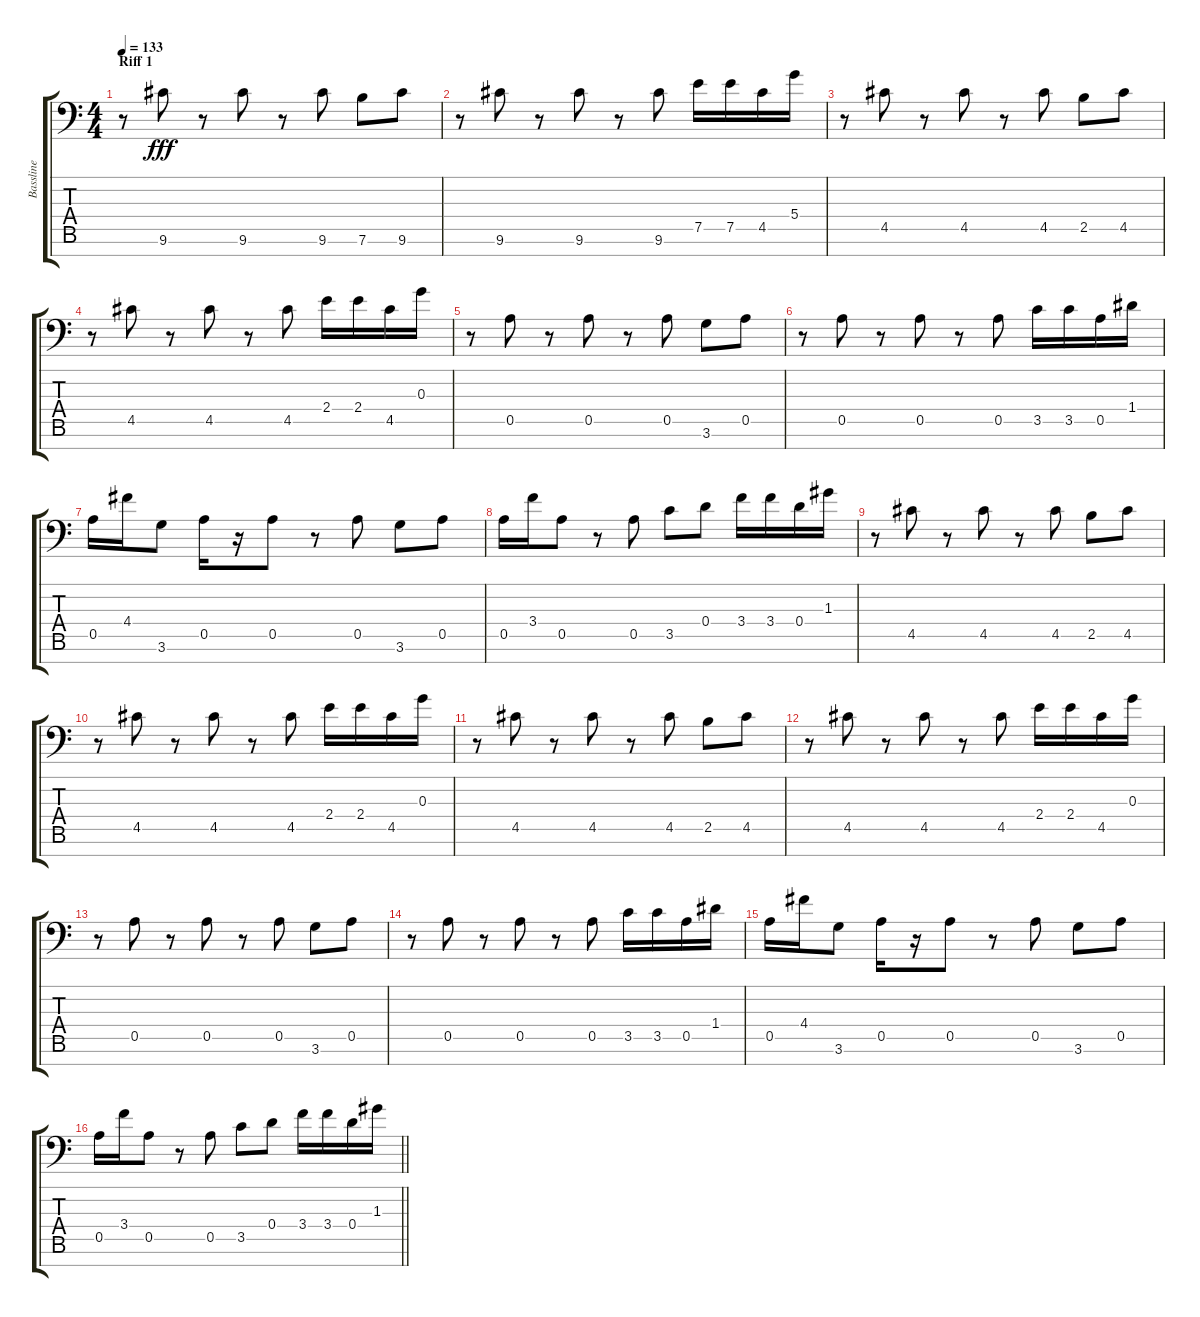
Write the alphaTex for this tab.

\track ("Bassline" "Bassline") {instrument synthbass1}
\staff {score tabs}
\tuning (C8 B3 G3 D3 A2 E2 A-1) {hide}
\ts (4 4)
\section ("" "Riff 1")
\tempo 133
\clef f4
\ks c
r.8{dy fff} 9.6.8 r.8 9.6.8 r.8 9.6.8 7.6.8 9.6.8 |
r.8 9.6.8 r.8 9.6.8 r.8 9.6.8 7.5.16 7.5.16 4.5.16 5.4.16 |
r.8 4.5.8 r.8 4.5.8 r.8 4.5.8 2.5.8 4.5.8 |
r.8 4.5.8 r.8 4.5.8 r.8 4.5.8 2.4.16 2.4.16 4.5.16 0.3.16 |
r.8 0.5.8 r.8 0.5.8 r.8 0.5.8 3.6.8 0.5.8 |
r.8 0.5.8 r.8 0.5.8 r.8 0.5.8 3.5.16 3.5.16 0.5.16 1.4.16 |
0.5.16 4.4.16 3.6.8 0.5.16 r.16 0.5.8 r.8 0.5.8 3.6.8 0.5.8 |
0.5.16 3.4.16 0.5.8 r.8 0.5.8 3.5.8 0.4.8 3.4.16 3.4.16 0.4.16 1.3.16 |
r.8 4.5.8 r.8 4.5.8 r.8 4.5.8 2.5.8 4.5.8 |
r.8 4.5.8 r.8 4.5.8 r.8 4.5.8 2.4.16 2.4.16 4.5.16 0.3.16 |
r.8 4.5.8 r.8 4.5.8 r.8 4.5.8 2.5.8 4.5.8 |
r.8 4.5.8 r.8 4.5.8 r.8 4.5.8 2.4.16 2.4.16 4.5.16 0.3.16 |
r.8 0.5.8 r.8 0.5.8 r.8 0.5.8 3.6.8 0.5.8 |
r.8 0.5.8 r.8 0.5.8 r.8 0.5.8 3.5.16 3.5.16 0.5.16 1.4.16 |
0.5.16 4.4.16 3.6.8 0.5.16 r.16 0.5.8 r.8 0.5.8 3.6.8 0.5.8 |
\barLineRight lightlight
0.5.16 3.4.16 0.5.8 r.8 0.5.8 3.5.8 0.4.8 3.4.16 3.4.16 0.4.16 1.3.16
